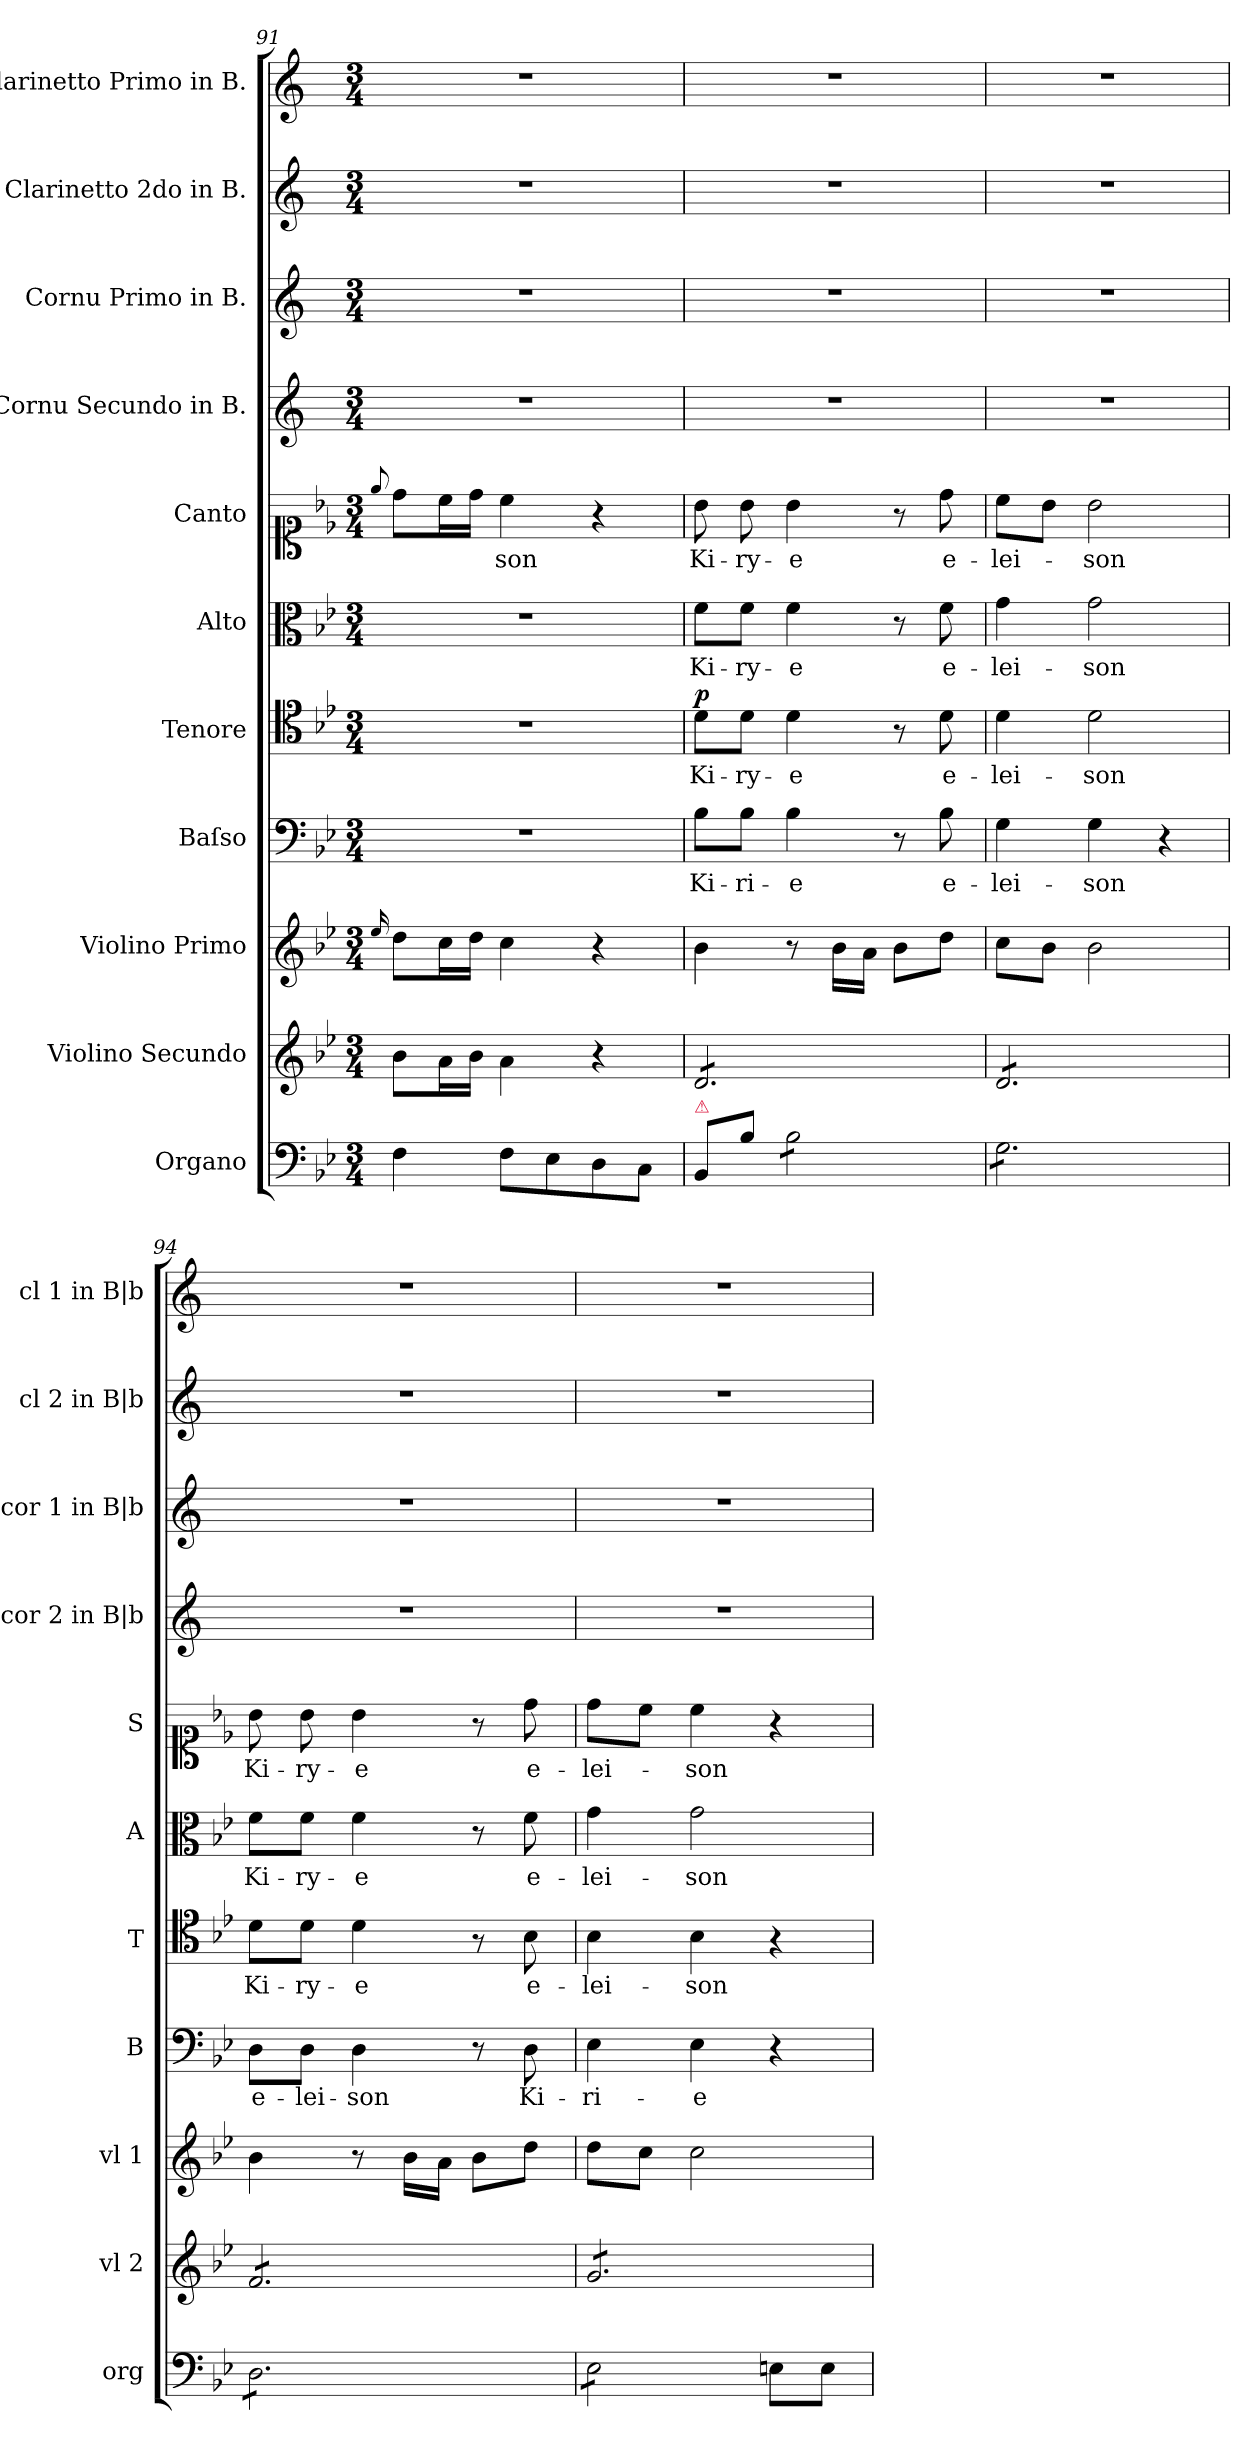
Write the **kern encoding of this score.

**kern	**kern	**kern	**kern	**text	**kern	**text	**dynam	**kern	**text	**kern	**text	**kern	**kern	**kern	**kern
*part11	*part10	*part9	*part8	*part8	*part7	*part7	*part7	*part6	*part6	*part5	*part5	*part4	*part3	*part2	*part1
*staff11	*staff10	*staff9	*staff8	*staff8	*staff7	*staff7	*staff7	*staff6	*staff6	*staff5	*staff5	*staff4	*staff3	*staff2	*staff1
*I"Organo	*I"Violino Secundo	*I"Violino Primo	*I"Baſso	*	*I"Tenore	*	*	*I"Alto	*	*I"Canto	*	*I"Cornu Secundo in B.	*I"Cornu Primo in B.	*I"Clarinetto 2do in B.	*I"Clarinetto Primo in B.
*I'org	*I'vl 2	*I'vl 1	*I'B	*	*I'T	*	*	*I'A	*	*I'S	*	*I'cor 2 in B|b	*I'cor 1 in B|b	*I'cl 2 in B|b	*I'cl 1 in B|b
*clefF4	*clefG2	*clefG2	*clefF4	*	*clefC4	*	*	*clefC3	*	*clefC1	*	*clefG2	*clefG2	*clefG2	*clefG2
*	*	*	*	*	*	*	*	*	*	*	*	*ITrd1c2	*ITrd1c2	*ITrd1c2	*ITrd1c2
*k[b-e-]	*k[b-e-]	*k[b-e-]	*k[b-e-]	*	*k[b-e-]	*	*	*k[b-e-]	*	*k[b-e-]	*	*k[b-e-]	*k[b-e-]	*k[b-e-]	*k[b-e-]
*B-:	*B-:	*B-:	*B-:	*	*B-:	*	*	*B-:	*	*B-:	*	*B-:	*B-:	*B-:	*B-:
*M3/4	*M3/4	*M3/4	*M3/4	*	*M3/4	*	*	*M3/4	*	*M3/4	*	*M3/4	*M3/4	*M3/4	*M3/4
=91	=91	=91	=91	=91	=91	=91	=91	=91	=91	=91	=91	=91	=91	=91	=91
.	.	16qqee-/	.	.	.	.	.	.	.	8qqee-/	.	.	.	.	.
4F\	8b-\L	8dd\L	2.r	.	2.r	.	.	2.r	.	8dd\L	.	2.r	2.r	2.r	2.r
.	16a\L	16cc\L	.	.	.	.	.	.	.	16cc\L	.	.	.	.	.
.	16b-\JJ	16dd\JJ	.	.	.	.	.	.	.	16dd\JJ	.	.	.	.	.
8F\L	4a\	4cc\	.	.	.	.	.	.	.	4cc\	-son	.	.	.	.
8E-\	.	.	.	.	.	.	.	.	.	.	.	.	.	.	.
8D\	4r	4r	.	.	.	.	.	.	.	4r	.	.	.	.	.
8C\J	.	.	.	.	.	.	.	.	.	.	.	.	.	.	.
=92	=92	=92	=92	=92	=92	=92	=92	=92	=92	=92	=92	=92	=92	=92	=92
!LO:TX:a:color=crimson:t=⚠	!	!	!	!	!	!	!	!	!	!	!	!	!	!	!
!	!	!	!	!	!	!	!LO:DY:a	!	!	!	!	!	!	!	!
*	*tremolo	*	*	*	*	*	*	*	*	*	*	*	*	*	*
8BB-/L	8d/L	4b-\	8B-\L	Ki-	8d\L	Ki-	p	8f\L	Ki-	8b-\	Ki-	2.r	2.r	2.r	2.r
8B-\J	8d/	.	8B-\J	-ri-	8d\J	-ry-	.	8f\J	-ry-	8b-\	-ry-	.	.	.	.
*tremolo	*	*	*	*	*	*	*	*	*	*	*	*	*	*	*
8B-\L	8d/	8r	4B-\	-e	4d\	-e	.	4f\	-e	4b-\	-e	.	.	.	.
8B-\	8d/	16b-\LL	.	.	.	.	.	.	.	.	.	.	.	.	.
.	.	16a\JJ	.	.	.	.	.	.	.	.	.	.	.	.	.
8B-\	8d/	8b-\L	8r	.	8r	.	.	8r	.	8r	.	.	.	.	.
8B-\J	8d/J	8dd\J	8B-\	e-	8d\	e-	.	8f\	e-	8dd\	e-	.	.	.	.
=93	=93	=93	=93	=93	=93	=93	=93	=93	=93	=93	=93	=93	=93	=93	=93
8G\L	8d/L	8cc\L	4G\	-lei-	4d\	-lei-	.	4g\	-lei-	8cc\L	-lei-	2.r	2.r	2.r	2.r
8G\	8d/	8b-\J	.	.	.	.	.	.	.	8b-\J	.	.	.	.	.
8G\	8d/	2b-\	4G\	-son	2d\	-son	.	2g\	-son	2b-\	-son	.	.	.	.
8G\	8d/	.	.	.	.	.	.	.	.	.	.	.	.	.	.
8G\	8d/	.	4r	.	.	.	.	.	.	.	.	.	.	.	.
8G\J	8d/J	.	.	.	.	.	.	.	.	.	.	.	.	.	.
=94	=94	=94	=94	=94	=94	=94	=94	=94	=94	=94	=94	=94	=94	=94	=94
!	!	!	!	!LO:LY:i	!	!LO:LY:i	!	!	!	!	!	!	!	!	!
8D\L	8f/L	4b-\	8D\L	e-	8d\L	Ki-	.	8f\L	Ki-	8b-\	Ki-	2.r	2.r	2.r	2.r
!	!	!	!	!LO:LY:i	!	!LO:LY:i	!	!	!	!	!	!	!	!	!
8D\	8f/	.	8D\J	-lei-	8d\J	-ry-	.	8f\J	-ry-	8b-\	-ry-	.	.	.	.
!	!	!	!	!LO:LY:i	!	!LO:LY:i	!	!	!	!	!	!	!	!	!
8D\	8f/	8r	4D\	-son	4d\	-e	.	4f\	-e	4b-\	-e	.	.	.	.
8D\	8f/	16b-\LL	.	.	.	.	.	.	.	.	.	.	.	.	.
.	.	16a\JJ	.	.	.	.	.	.	.	.	.	.	.	.	.
8D\	8f/	8b-\L	8r	.	8r	.	.	8r	.	8r	.	.	.	.	.
!	!	!	!	!	!	!LO:LY:i	!	!	!	!	!	!	!	!	!
8D\J	8f/J	8dd\J	8D\	Ki-	8B-\	e-	.	8f\	e-	8dd\	e-	.	.	.	.
=95	=95	=95	=95	=95	=95	=95	=95	=95	=95	=95	=95	=95	=95	=95	=95
!	!	!	!	!	!	!LO:LY:i	!	!	!	!	!	!	!	!	!
8E-\L	8g/L	8dd\L	4E-\	-ri-	4B-\	-lei-	.	4g\	-lei-	8dd\L	-lei-	2.r	2.r	2.r	2.r
8E-\	8g/	8cc\J	.	.	.	.	.	.	.	8cc\J	.	.	.	.	.
!	!	!	!	!	!	!LO:LY:i	!	!	!	!	!	!	!	!	!
8E-\	8g/	2cc\	4E-\	-e	4B-\	-son	.	2g\	-son	4cc\	-son	.	.	.	.
8E-\J	8g/	.	.	.	.	.	.	.	.	.	.	.	.	.	.
*Xtremolo	*	*	*	*	*	*	*	*	*	*	*	*	*	*	*
8En\L	8g/	.	4r	.	4r	.	.	.	.	4r	.	.	.	.	.
8E\J	8g/J	.	.	.	.	.	.	.	.	.	.	.	.	.	.
*	*Xtremolo	*	*	*	*	*	*	*	*	*	*	*	*	*	*
=	=	=	=	=	=	=	=	=	=	=	=	=	=	=	=
*-	*-	*-	*-	*-	*-	*-	*-	*-	*-	*-	*-	*-	*-	*-	*-
